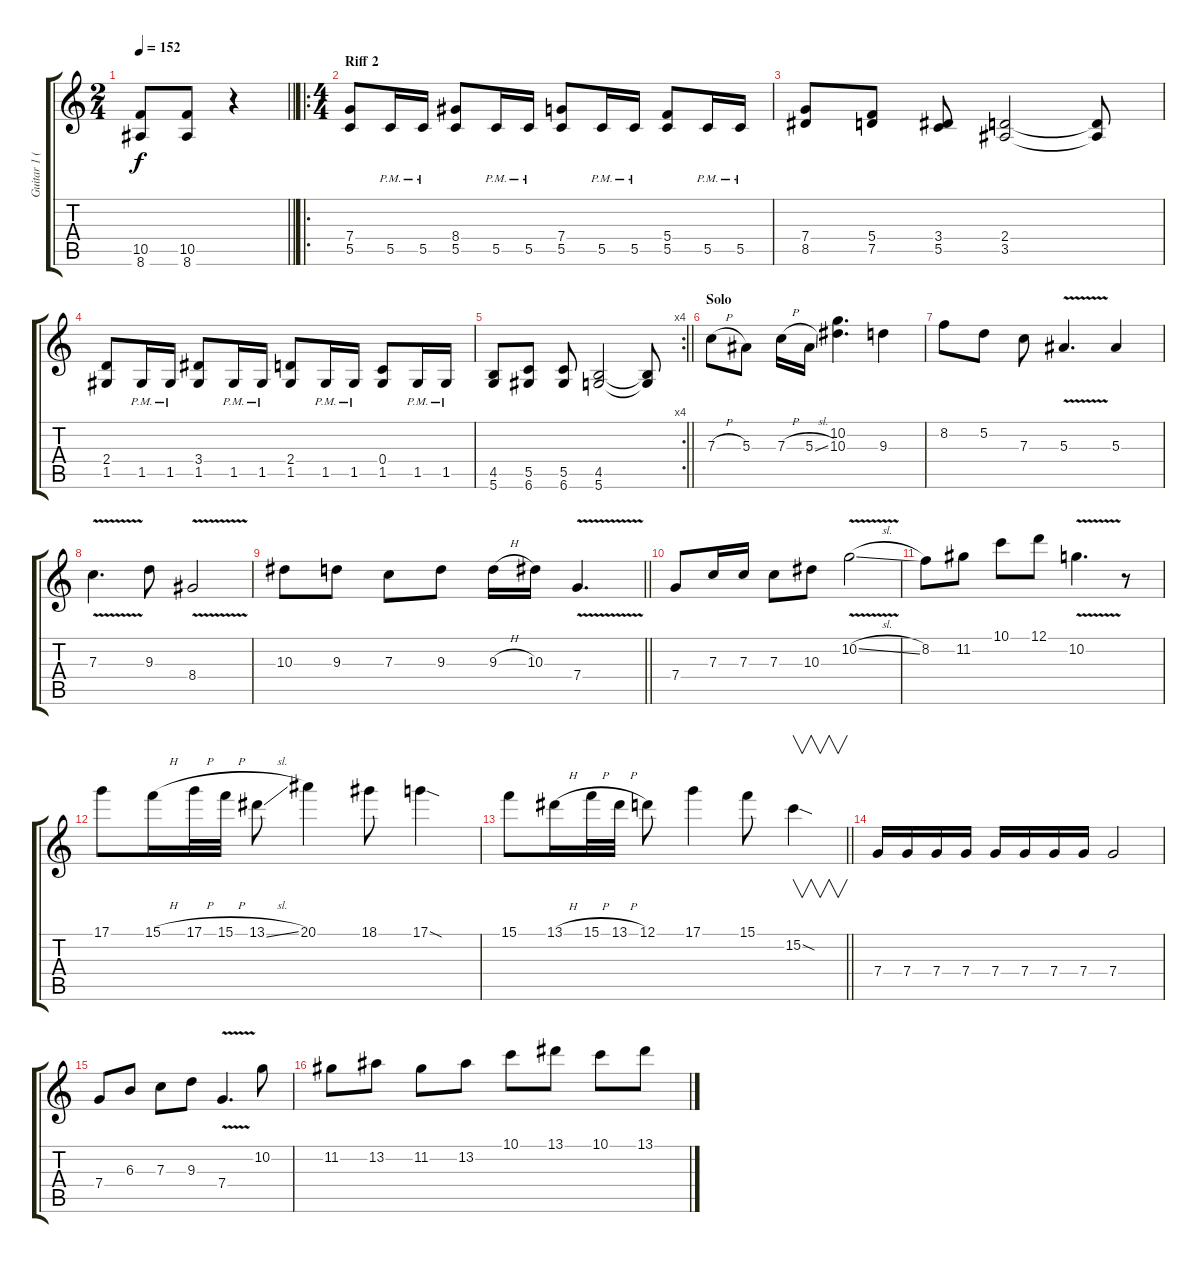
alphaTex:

\track ("Guitar 1 (Lead)" "Guitar 1 (") {instrument distortionguitar}
\staff {score tabs}
\tuning (D4 A3 F3 C3 G2 D2) {hide}
\ts (2 4)
\tempo 152
\clef g2
\barLineRight lightlight
\ks c
(10.5 8.6).8{dy f} (10.5 8.6).8 r.4 |
\ro
\ts (4 4)
\section ("" "Riff 2")
(7.4 5.5).8 5.5{pm}.16 5.5{pm}.16 (8.4 5.5).8 5.5{pm}.16 5.5{pm}.16 (7.4 5.5).8 5.5{pm}.16 5.5{pm}.16 (5.4 5.5).8 5.5{pm}.16 5.5{pm}.16 |
(7.4 8.5).8 (5.4 7.5).8 (3.4 5.5).8 (2.4 3.5).2 (2.4{t} 3.5{t}).8 |
(2.4 1.5).8 1.5{pm}.16 1.5{pm}.16 (3.4 1.5).8 1.5{pm}.16 1.5{pm}.16 (2.4 1.5).8 1.5{pm}.16 1.5{pm}.16 (0.4 1.5).8 1.5{pm}.16 1.5{pm}.16 |
\rc 4
\barLineRight lightlight
(4.5 5.6).8 (5.5 6.6).8 (5.5 6.6).8 (4.5 5.6).2 (4.5{t} 5.6{t}).8 |
\section ("" "Solo")
7.3{h}.8 5.3.8 7.3{h}.16 5.3{sl}.16 (10.2 10.3).4{d} 9.3.4 |
8.2.8 5.2.8 7.3.8 5.3{v}.4{d} 5.3.4 |
7.3{v}.4{d} 9.3.8 8.4{v}.2 |
\barLineRight lightlight
10.3.8 9.3.8 7.3.8 9.3.8 9.3{h}.16 10.3.16 7.4{v}.4{d} |
7.4.8 7.3.16 7.3.16 7.3.8 10.3.8 10.2{v sl}.2 |
8.2.8 11.2.8 10.1.8 12.1.8 10.2{v}.4{d} r.8 |
17.1.8 15.1{h}.16 17.1{h}.32 15.1{h}.32 13.1{sl}.8 20.1.4 18.1.8 17.1{sod}.4 |
\barLineRight lightlight
15.1.8 13.1{h}.16 15.1{h}.32 13.1{h}.32 12.1.8 17.1.4 15.1.8 15.2{sod}.4{v} |
7.4.16 7.4.16 7.4.16 7.4.16 7.4.16 7.4.16 7.4.16 7.4.16 7.4.2 |
7.4.8 6.3.8 7.3.8 9.3.8 7.4{v}.4{d} 10.2.8 |
11.2.8 13.2.8 11.2.8 13.2.8 10.1.8 13.1.8 10.1.8 13.1.8
